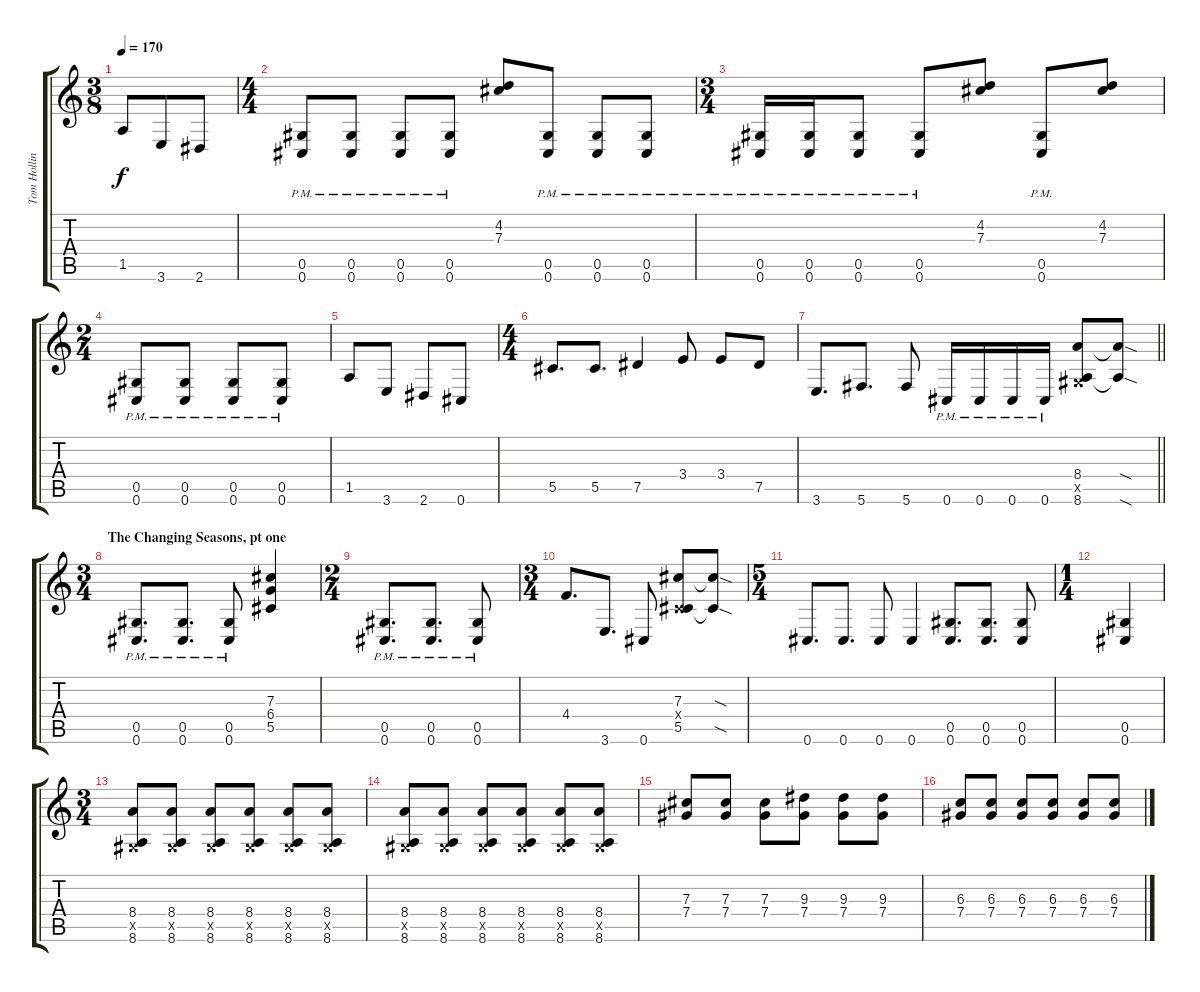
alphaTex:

\track ("Tom Hollings" "Tom Hollin") {instrument distortionguitar}
\staff {score tabs}
\tuning (Eb4 Bb3 Gb3 Db3 Ab2 Db2) {hide}
\ts (3 8)
\tempo 170
\clef g2
\ks c
1.5.8{dy f} 3.6.8 2.6.8 |
\ts (4 4)
(0.5{pm} 0.6{pm}).8 (0.5{pm} 0.6{pm}).8 (0.5{pm} 0.6{pm}).8 (0.5{pm} 0.6{pm}).8 (4.2 7.3).8 (0.5{pm} 0.6{pm}).8 (0.5{pm} 0.6{pm}).8 (0.5{pm} 0.6{pm}).8 |
\ts (3 4)
(0.5{pm} 0.6{pm}).16 (0.5{pm} 0.6{pm}).16 (0.5{pm} 0.6{pm}).8 (0.5{pm} 0.6{pm}).8 (4.2 7.3).8 (0.5{pm} 0.6{pm}).8 (4.2 7.3).8 |
\ts (2 4)
(0.5{pm} 0.6{pm}).8 (0.5{pm} 0.6{pm}).8 (0.5{pm} 0.6{pm}).8 (0.5{pm} 0.6{pm}).8 |
1.5.8 3.6.8 2.6.8 0.6.8 |
\ts (4 4)
5.5.8{d} 5.5.8{d} 7.5.4 3.4.8 3.4.8 7.5.8 |
\barLineRight lightlight
3.6.8{d} 5.6.8{d} 5.6.8 0.6{pm}.16 0.6{pm}.16 0.6{pm}.16 0.6{pm}.16 (8.4 0.5{x} 8.6).8 (8.4{sod t} 8.6{sod t}).8 |
\ts (3 4)
\section ("" "The Changing Seasons, pt one")
(0.5{pm} 0.6{pm}).8{d} (0.5{pm} 0.6{pm}).8{d} (0.5{pm} 0.6{pm}).8 (7.3 6.4 5.5).4 |
\ts (2 4)
(0.5{pm} 0.6{pm}).8{d} (0.5{pm} 0.6{pm}).8{d} (0.5{pm} 0.6{pm}).8 |
\ts (3 4)
4.4.8{d} 3.6.8{d} 0.6.8 (7.3 0.4{x} 5.5).8 (7.3{sod t} 5.5{sod t}).8 |
\ts (5 4)
0.6.8{d} 0.6.8{d} 0.6.8 0.6.4 (0.5 0.6).8{d} (0.5 0.6).8{d} (0.5 0.6).8 |
\ts (1 4)
(0.5 0.6).4 |
\ts (3 4)
(8.4 0.5{x} 8.6).8 (8.4 0.5{x} 8.6).8 (8.4 0.5{x} 8.6).8 (8.4 0.5{x} 8.6).8 (8.4 0.5{x} 8.6).8 (8.4 0.5{x} 8.6).8 |
(8.4 0.5{x} 8.6).8 (8.4 0.5{x} 8.6).8 (8.4 0.5{x} 8.6).8 (8.4 0.5{x} 8.6).8 (8.4 0.5{x} 8.6).8 (8.4 0.5{x} 8.6).8 |
(7.3 7.4).8 (7.3 7.4).8 (7.3 7.4).8 (9.3 7.4).8 (9.3 7.4).8 (9.3 7.4).8 |
(6.3 7.4).8 (6.3 7.4).8 (6.3 7.4).8 (6.3 7.4).8 (6.3 7.4).8 (6.3 7.4).8
